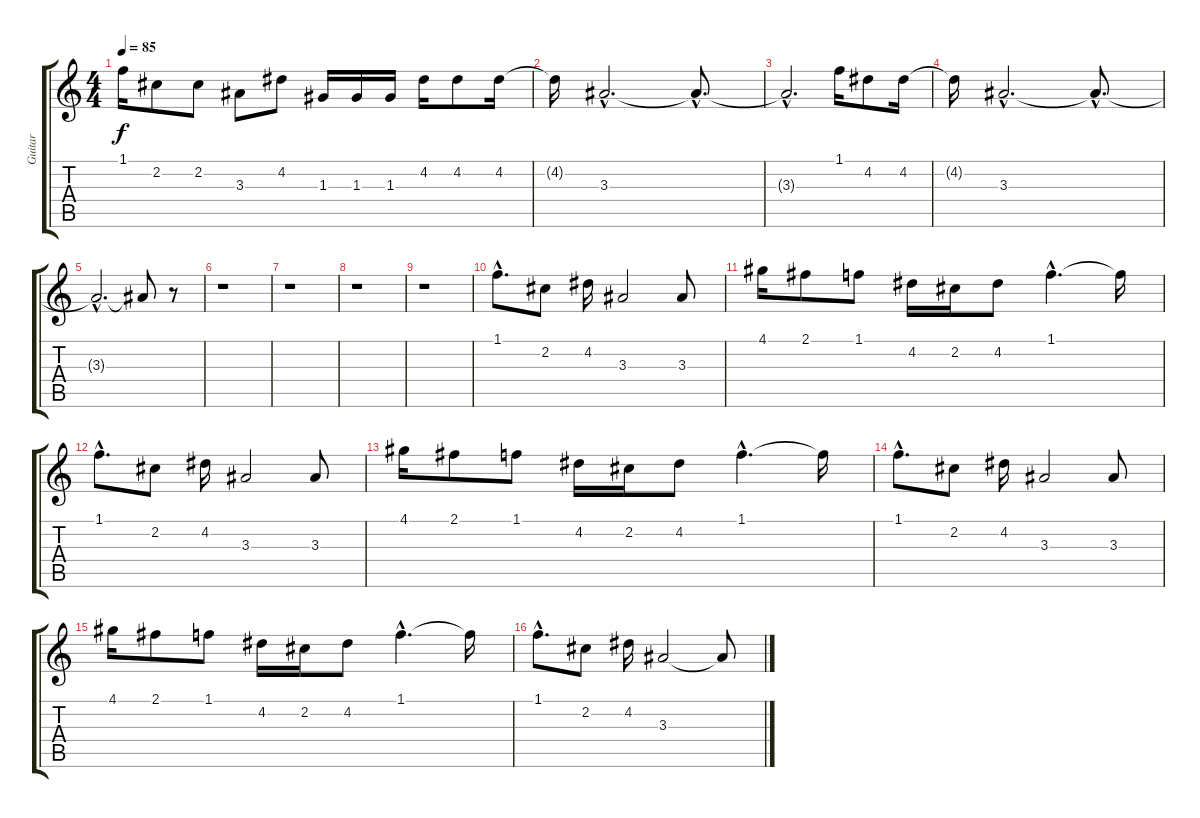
\track ("Guitar" "Guitar") {instrument overdrivenguitar}
\staff {score tabs}
\tuning (E4 B3 G3 D3 A2 E2) {hide}
\ts (4 4)
\tempo 85
\clef g2
\ks c
1.1{t}.16{dy f} 2.2.8 2.2.8 3.3.8 4.2.8 1.3.16 1.3.16 1.3.16 4.2.16 4.2.8 4.2.16 |
4.2{t}.16 3.3{hac}.2{d} 3.3{hac t}.8{d} |
3.3{hac t}.2{d} 1.1.16 4.2.8 4.2.16 |
4.2{t}.16 3.3{hac}.2{d} 3.3{hac t}.8{d} |
3.3{hac t}.2{d} 3.3{t}.8 r.8 |
r.1 |
r.1 |
r.1 |
r.1 |
1.1{hac}.8{d} 2.2.8 4.2.16 3.3.2 3.3.8 |
4.1.16 2.1.8 1.1.8 4.2.16 2.2.16 4.2.8 1.1{hac}.4{d} 1.1{t}.16 |
1.1{hac}.8{d} 2.2.8 4.2.16 3.3.2 3.3.8 |
4.1.16 2.1.8 1.1.8 4.2.16 2.2.16 4.2.8 1.1{hac}.4{d} 1.1{t}.16 |
1.1{hac}.8{d} 2.2.8 4.2.16 3.3.2 3.3.8 |
4.1.16 2.1.8 1.1.8 4.2.16 2.2.16 4.2.8 1.1{hac}.4{d} 1.1{t}.16 |
1.1{hac}.8{d} 2.2.8 4.2.16 3.3.2 3.3{t}.8
